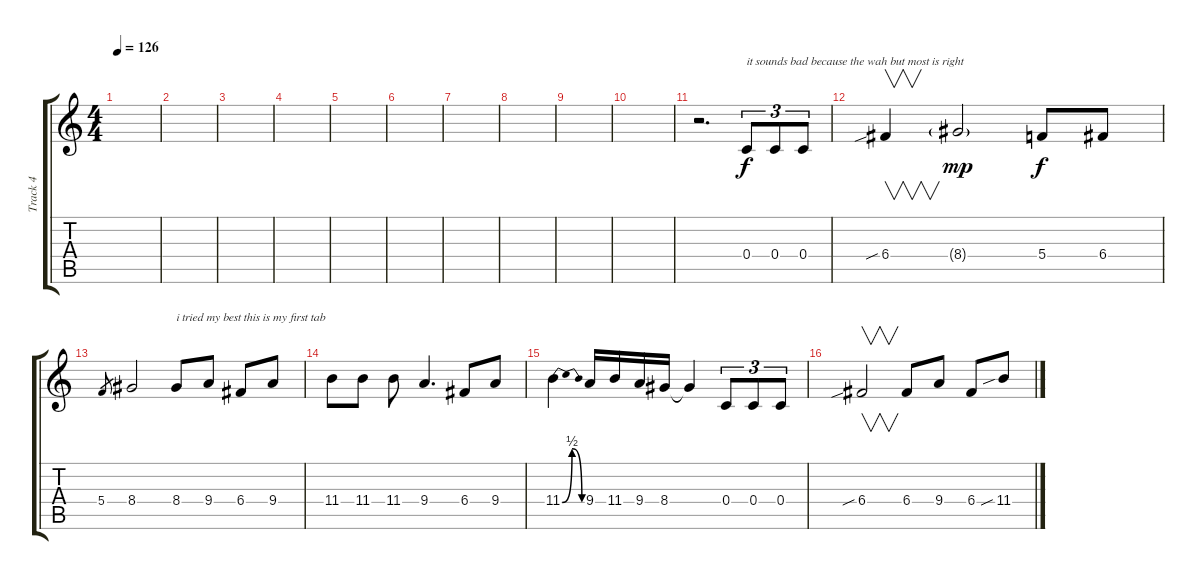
\track ("Track 4" "Track 4") {instrument distortionguitar}
\staff {score tabs}
\tuning (D4 A3 F3 C3 G2 C2) {hide}
\ts (4 4)
\tempo 126
\clef g2
\ks c
|
|
|
|
|
|
|
|
|
|
r.2{d} 0.4.8{tu (3 2) txt "it sounds bad because the wah but most is right"} 0.4.8{tu (3 2)} 0.4.8{tu (3 2)} |
6.4{sib}.4{v} 8.4{g}.2{dy mp} 5.4.8{dy f} 6.4.8 |
5.4.8{gr} 8.4.2 8.4.8{txt "i tried my best this is my first tab"} 9.4.8 6.4.8 9.4.8 |
11.4.8 11.4.8 11.4.8 9.4.4{d} 6.4.8 9.4.8 |
11.4{be (bendrelease 0 0 45 2 45 2 60 0)}.4 9.4.16 11.4.16 9.4.16 8.4.16 8.4{t}.4 0.4.8{tu (3 2)} 0.4.8{tu (3 2)} 0.4.8{tu (3 2)} |
6.4{sib}.2{v} 6.4.8 9.4.8 6.4.8 11.4{sib}.8
